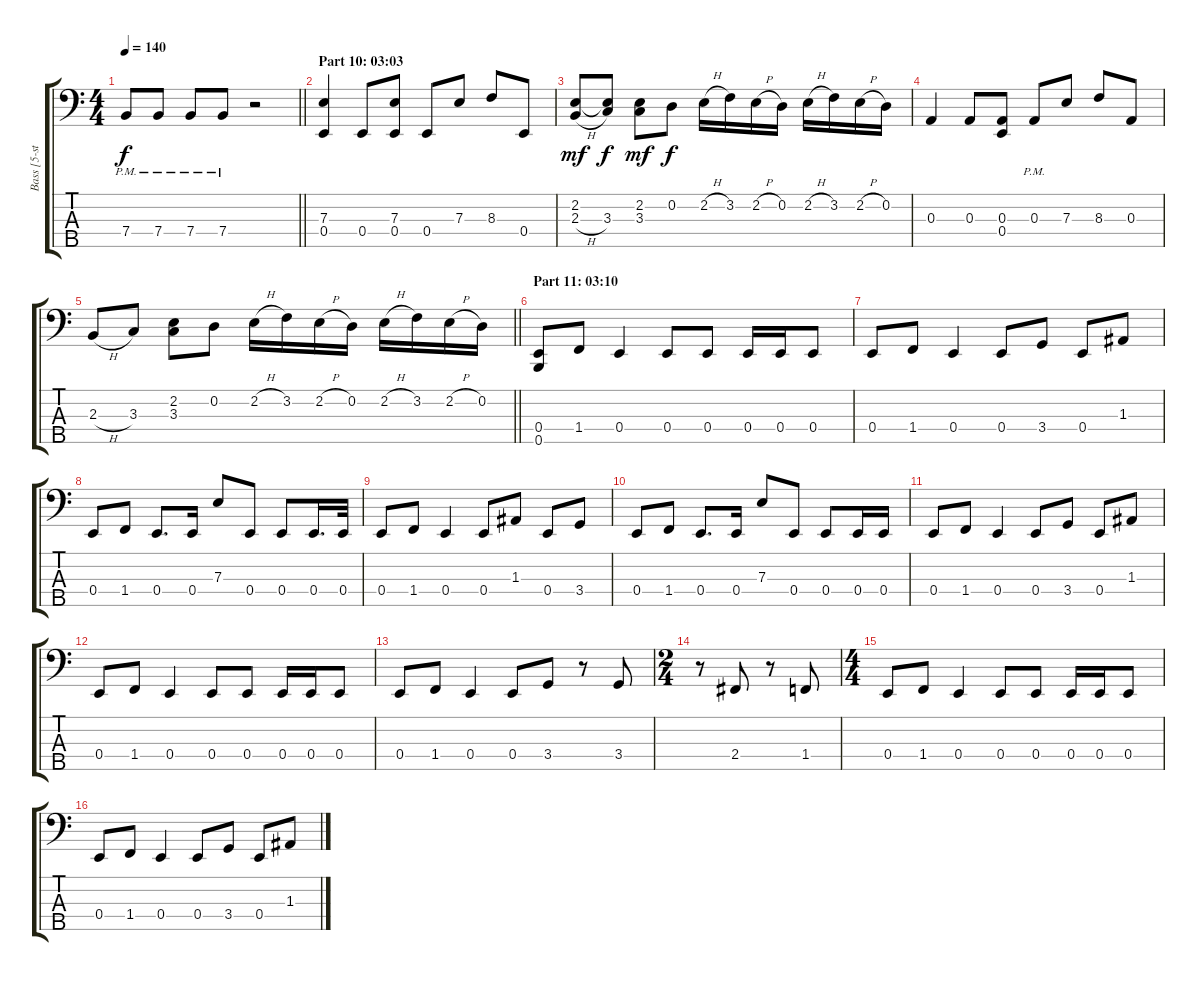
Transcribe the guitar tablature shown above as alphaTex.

\track ("Bass [5-string]" "Bass [5-st") {instrument electricbasspick}
\staff {score tabs}
\tuning (G2 D2 A1 E1 B0) {hide}
\ts (4 4)
\tempo 140
\clef f4
\barLineRight lightlight
\ks c
7.4{pm}.8{dy f} 7.4{pm}.8 7.4{pm}.8 7.4{pm}.8 r.2 |
\section ("" "Part 10: 03:03")
(7.3 0.4).4 0.4.8 (7.3 0.4).8 0.4.8 7.3.8 8.3.8 0.4.8 |
(2.2 2.3{h}).8{dy mf} (2.2{t} 3.3).8{dy f} (2.2 3.3).8{dy mf} 0.2.8{dy f} 2.2{h}.16 3.2.16 2.2{h}.16 0.2.16 2.2{h}.16 3.2.16 2.2{h}.16 0.2.16 |
0.3.4 0.3.8 (0.3 0.4).8 0.3{pm}.8 7.3.8 8.3.8 0.3.8 |
\barLineRight lightlight
2.3{h}.8 3.3.8 (2.2 3.3).8 0.2.8 2.2{h}.16 3.2.16 2.2{h}.16 0.2.16 2.2{h}.16 3.2.16 2.2{h}.16 0.2.16 |
\section ("" "Part 11: 03:10")
(0.4 0.5).8 1.4.8 0.4.4 0.4.8 0.4.8 0.4.16 0.4.16 0.4.8 |
0.4.8 1.4.8 0.4.4 0.4.8 3.4.8 0.4.8 1.3.8 |
0.4.8 1.4.8 0.4.8{d} 0.4.16 7.3.8 0.4.8 0.4.8 0.4.16{d} 0.4.32 |
0.4.8 1.4.8 0.4.4 0.4.8 1.3.8 0.4.8 3.4.8 |
0.4.8 1.4.8 0.4.8{d} 0.4.16 7.3.8 0.4.8 0.4.8 0.4.16 0.4.16 |
0.4.8 1.4.8 0.4.4 0.4.8 3.4.8 0.4.8 1.3.8 |
0.4.8 1.4.8 0.4.4 0.4.8 0.4.8 0.4.16 0.4.16 0.4.8 |
0.4.8 1.4.8 0.4.4 0.4.8 3.4.8 r.8 3.4.8 |
\ts (2 4)
r.8 2.4.8 r.8 1.4.8 |
\ts (4 4)
0.4.8 1.4.8 0.4.4 0.4.8 0.4.8 0.4.16 0.4.16 0.4.8 |
0.4.8 1.4.8 0.4.4 0.4.8 3.4.8 0.4.8 1.3.8
